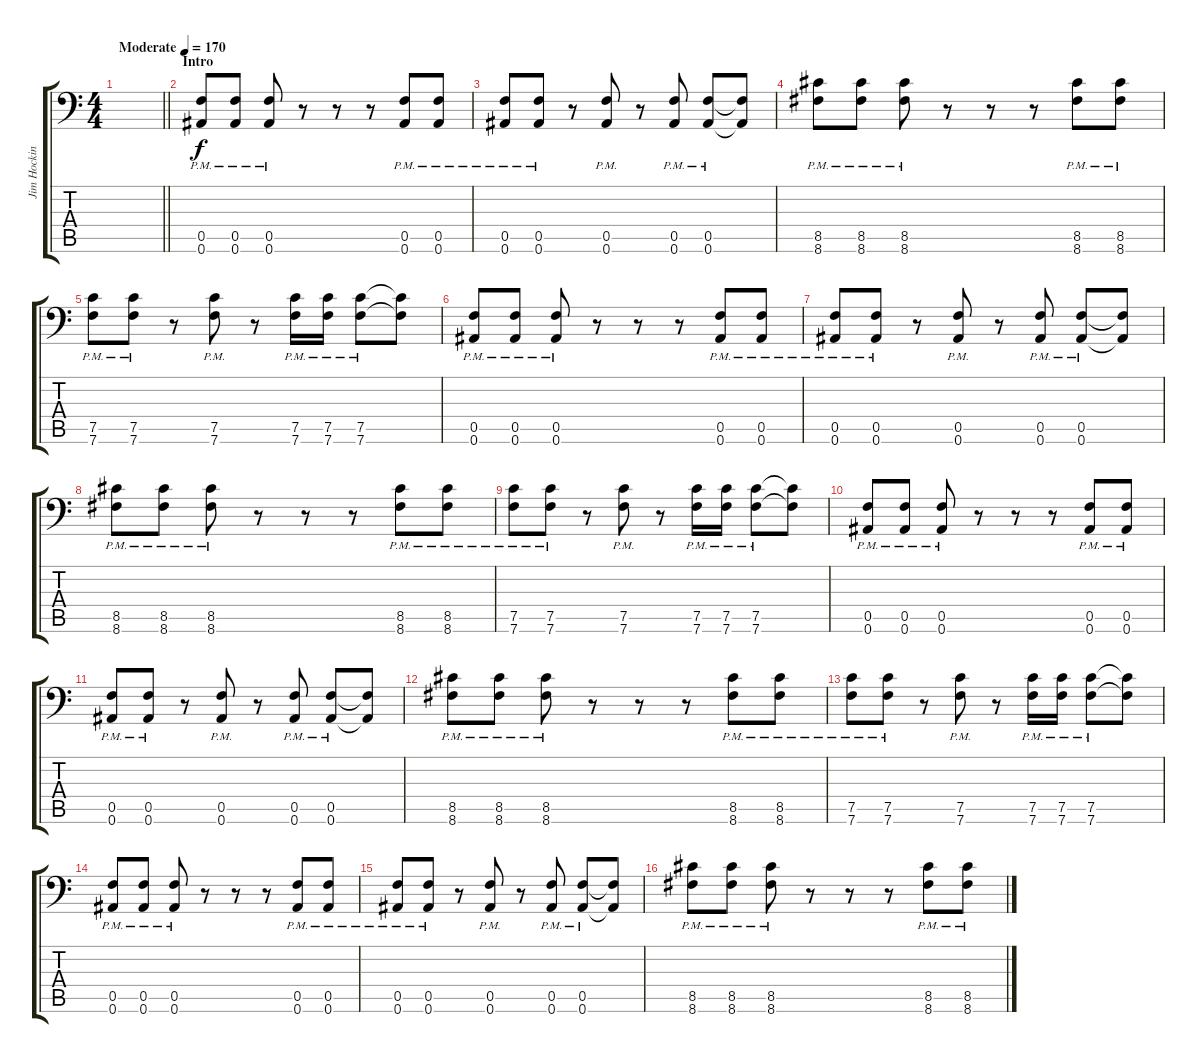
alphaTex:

\track ("Jim Hocking - Rhythm" "Jim Hockin") {instrument overdrivenguitar}
\staff {score tabs}
\tuning (C4 G3 Eb3 Bb2 F2 Bb1) {hide}
\ts (4 4)
\tempo (170 "Moderate")
\clef f4
\barLineRight lightlight
\ks c
|
\section ("" "Intro")
(0.5{pm} 0.6{pm}).8 (0.5{pm} 0.6{pm}).8 (0.5{pm} 0.6{pm}).8 r.8 r.8 r.8 (0.5{pm} 0.6{pm}).8 (0.5{pm} 0.6{pm}).8 |
(0.5{pm} 0.6{pm}).8 (0.5{pm} 0.6{pm}).8 r.8 (0.5{pm} 0.6{pm}).8 r.8 (0.5{pm} 0.6{pm}).8 (0.5{pm} 0.6{pm}).8 (0.5{t} 0.6{t}).8 |
(8.5{pm} 8.6{pm}).8 (8.5{pm} 8.6{pm}).8 (8.5{pm} 8.6{pm}).8 r.8 r.8 r.8 (8.5{pm} 8.6{pm}).8 (8.5{pm} 8.6{pm}).8 |
(7.5{pm} 7.6{pm}).8 (7.5{pm} 7.6{pm}).8 r.8 (7.5{pm} 7.6{pm}).8 r.8 (7.5{pm} 7.6{pm}).16 (7.5{pm} 7.6{pm}).16 (7.5{pm} 7.6{pm}).8 (7.5{t} 7.6{t}).8 |
(0.5{pm} 0.6{pm}).8 (0.5{pm} 0.6{pm}).8 (0.5{pm} 0.6{pm}).8 r.8 r.8 r.8 (0.5{pm} 0.6{pm}).8 (0.5{pm} 0.6{pm}).8 |
(0.5{pm} 0.6{pm}).8 (0.5{pm} 0.6{pm}).8 r.8 (0.5{pm} 0.6{pm}).8 r.8 (0.5{pm} 0.6{pm}).8 (0.5{pm} 0.6{pm}).8 (0.5{t} 0.6{t}).8 |
(8.5{pm} 8.6{pm}).8 (8.5{pm} 8.6{pm}).8 (8.5{pm} 8.6{pm}).8 r.8 r.8 r.8 (8.5{pm} 8.6{pm}).8 (8.5{pm} 8.6{pm}).8 |
(7.5{pm} 7.6{pm}).8 (7.5{pm} 7.6{pm}).8 r.8 (7.5{pm} 7.6{pm}).8 r.8 (7.5{pm} 7.6{pm}).16 (7.5{pm} 7.6{pm}).16 (7.5{pm} 7.6{pm}).8 (7.5{t} 7.6{t}).8 |
(0.5{pm} 0.6{pm}).8 (0.5{pm} 0.6{pm}).8 (0.5{pm} 0.6{pm}).8 r.8 r.8 r.8 (0.5{pm} 0.6{pm}).8 (0.5{pm} 0.6{pm}).8 |
(0.5{pm} 0.6{pm}).8 (0.5{pm} 0.6{pm}).8 r.8 (0.5{pm} 0.6{pm}).8 r.8 (0.5{pm} 0.6{pm}).8 (0.5{pm} 0.6{pm}).8 (0.5{t} 0.6{t}).8 |
(8.5{pm} 8.6{pm}).8 (8.5{pm} 8.6{pm}).8 (8.5{pm} 8.6{pm}).8 r.8 r.8 r.8 (8.5{pm} 8.6{pm}).8 (8.5{pm} 8.6{pm}).8 |
(7.5{pm} 7.6{pm}).8 (7.5{pm} 7.6{pm}).8 r.8 (7.5{pm} 7.6{pm}).8 r.8 (7.5{pm} 7.6{pm}).16 (7.5{pm} 7.6{pm}).16 (7.5{pm} 7.6{pm}).8 (7.5{t} 7.6{t}).8 |
(0.5{pm} 0.6{pm}).8 (0.5{pm} 0.6{pm}).8 (0.5{pm} 0.6{pm}).8 r.8 r.8 r.8 (0.5{pm} 0.6{pm}).8 (0.5{pm} 0.6{pm}).8 |
(0.5{pm} 0.6{pm}).8 (0.5{pm} 0.6{pm}).8 r.8 (0.5{pm} 0.6{pm}).8 r.8 (0.5{pm} 0.6{pm}).8 (0.5{pm} 0.6{pm}).8 (0.5{t} 0.6{t}).8 |
(8.5{pm} 8.6{pm}).8 (8.5{pm} 8.6{pm}).8 (8.5{pm} 8.6{pm}).8 r.8 r.8 r.8 (8.5{pm} 8.6{pm}).8 (8.5{pm} 8.6{pm}).8
